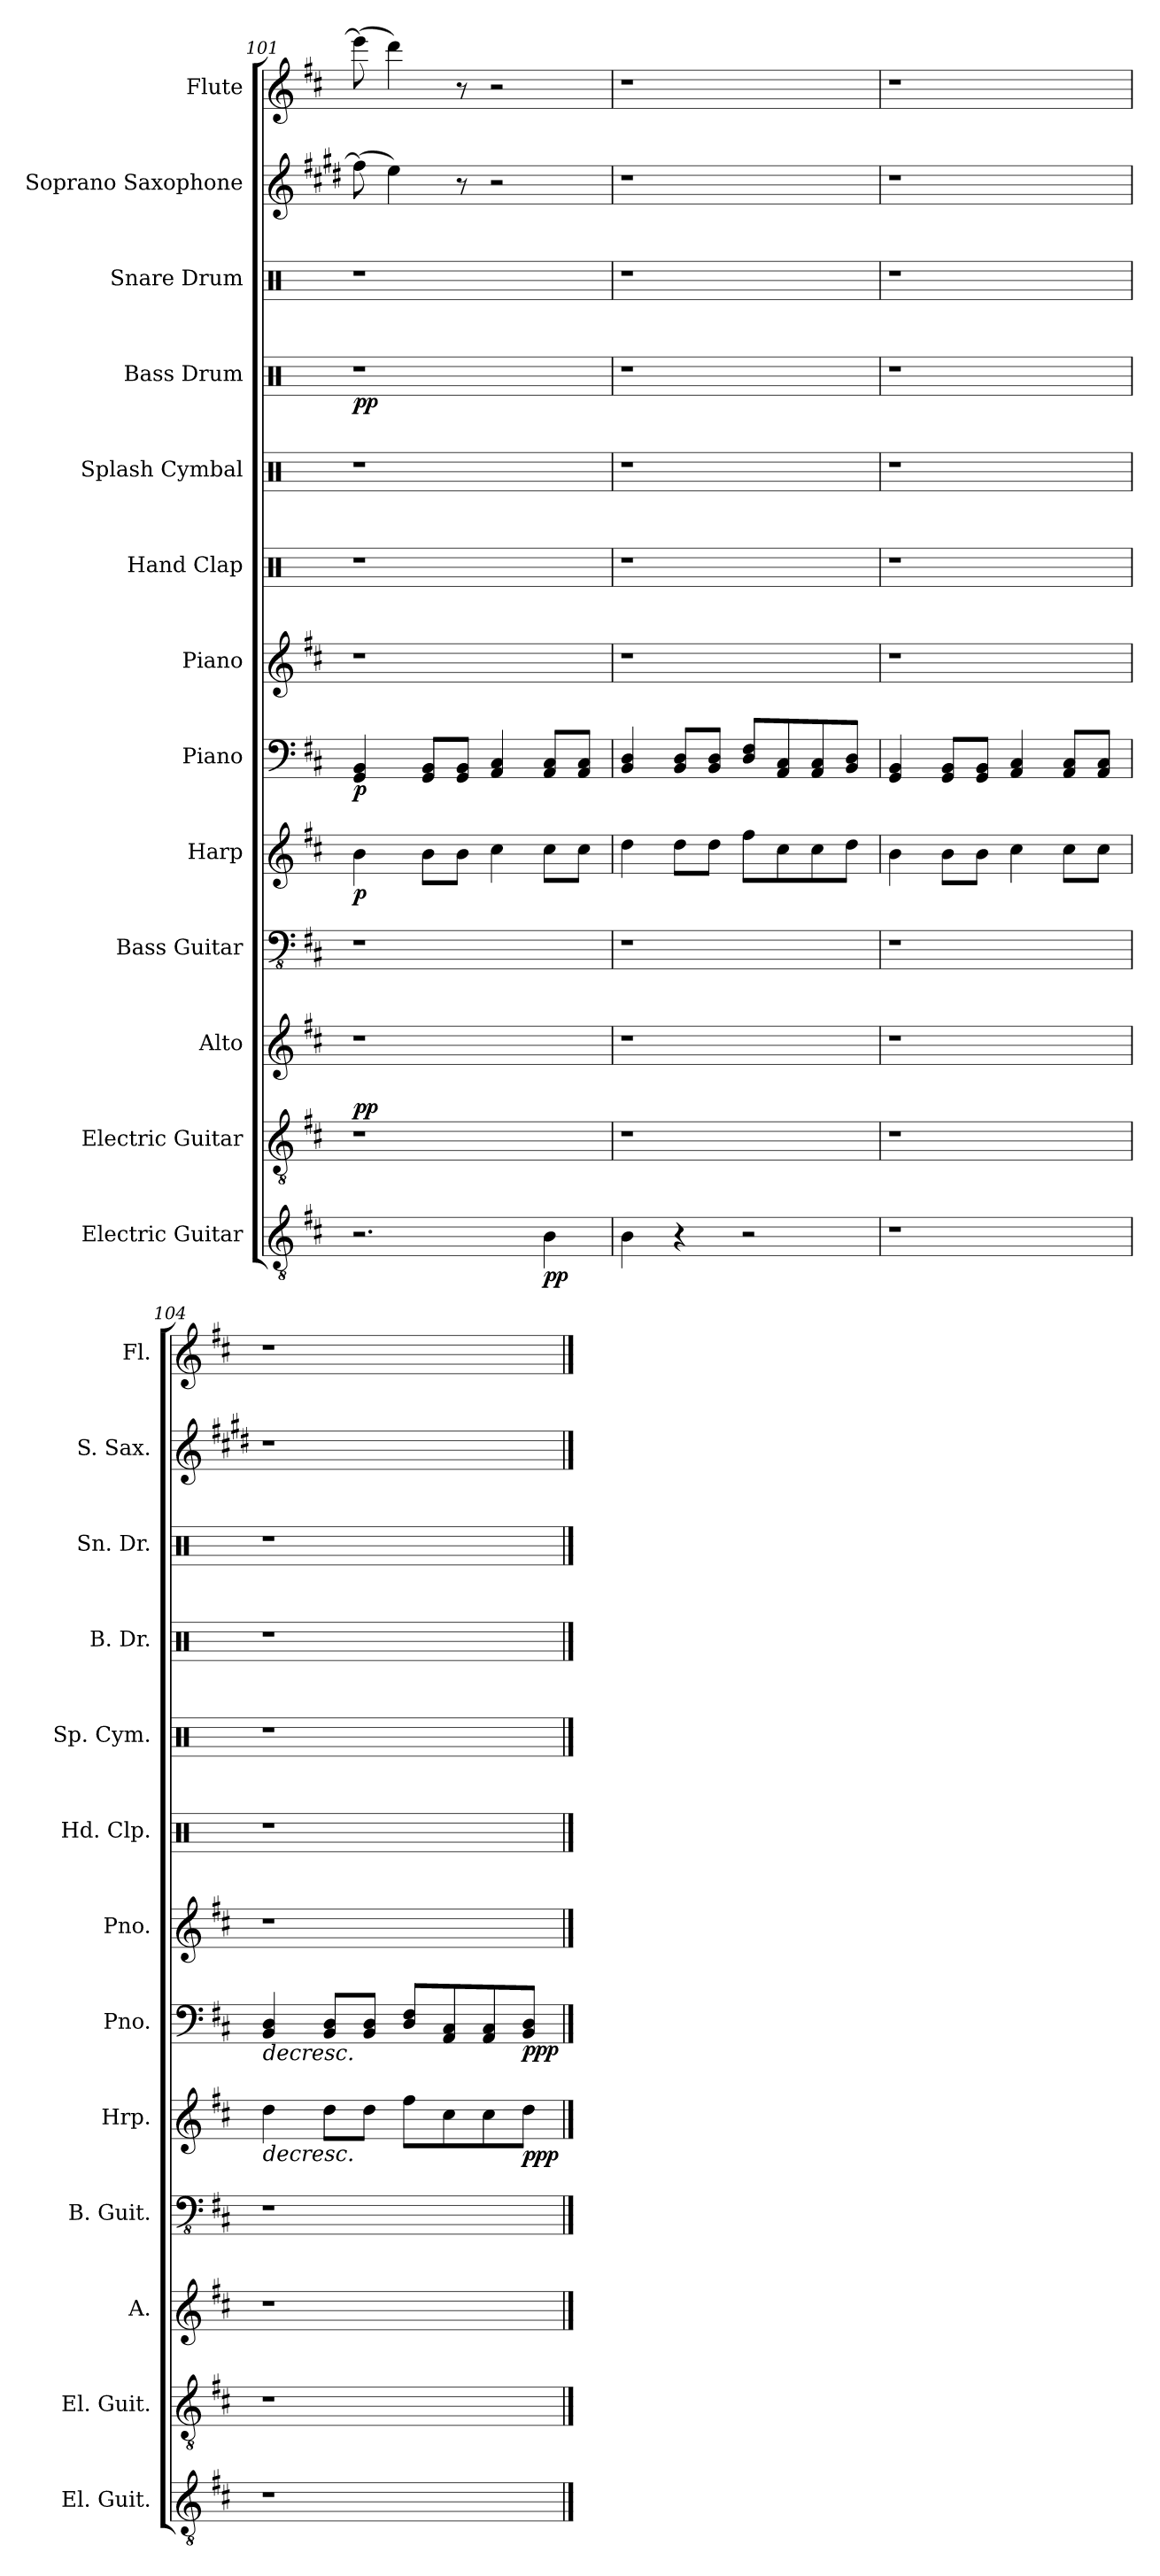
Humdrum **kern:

**kern	**dynam	**kern	**dynam	**kern	**kern	**kern	**dynam	**kern	**dynam	**kern	**kern	**kern	**kern	**dynam	**kern	**kern	**kern
*part13	*part13	*part12	*part12	*part11	*part10	*part9	*part9	*part8	*part8	*part7	*part6	*part5	*part4	*part4	*part3	*part2	*part1
*staff13	*staff13	*staff12	*staff12	*staff11	*staff10	*staff9	*staff9	*staff8	*staff8	*staff7	*staff6	*staff5	*staff4	*staff4	*staff3	*staff2	*staff1
*I"Electric Guitar	*	*I"Electric Guitar	*	*I"Alto	*I"Bass Guitar	*I"Harp	*	*I"Piano	*	*I"Piano	*I"Hand Clap	*I"Splash Cymbal	*I"Bass Drum	*	*I"Snare Drum	*I"Soprano Saxophone	*I"Flute
*I'El. Guit.	*	*I'El. Guit.	*	*I'A.	*I'B. Guit.	*I'Hrp.	*	*I'Pno.	*	*I'Pno.	*I'Hd. Clp.	*I'Sp. Cym.	*I'B. Dr.	*	*I'Sn. Dr.	*I'S. Sax.	*I'Fl.
*clefGv2	*	*clefGv2	*	*clefG2	*clefFv4	*clefG2	*	*clefF4	*	*clefG2	*clefX	*clefX	*clefX	*	*clefX	*clefG2	*clefG2
*	*	*	*	*	*	*	*	*	*	*	*	*	*	*	*	*ITrd1c2	*
*k[f#c#]	*	*k[f#c#]	*	*k[f#c#]	*k[f#c#]	*k[f#c#]	*	*k[f#c#]	*	*k[f#c#]	*k[]	*k[]	*k[]	*	*k[]	*k[f#c#]	*k[f#c#]
=101	=101	=101	=101	=101	=101	=101	=101	=101	=101	=101	=101	=101	=101	=101	=101	=101	=101
!	!	!	!LO:DY:a	!	!	!	!LO:DY:b	!	!LO:DY:b	!	!	!	!	!LO:DY:b	!	!	!
2.r	.	1r	pp	1r	1r	4b\	p	4GG/ 4BB/	p	1r	1r	1r	1r	pp	1r	(8ee\]	(8eee\]
.	.	.	.	.	.	.	.	.	.	.	.	.	.	.	.	4dd\)	4ddd\)
.	.	.	.	.	.	8b\L	.	8GG/ 8BB/L	.	.	.	.	.	.	.	.	.
.	.	.	.	.	.	8b\J	.	8GG/ 8BB/J	.	.	.	.	.	.	.	8r	8r
.	.	.	.	.	.	4cc#\	.	4AA/ 4C#/	.	.	.	.	.	.	.	2r	2r
!	!LO:DY:b	!	!	!	!	!	!	!	!	!	!	!	!	!	!	!	!
4B\	pp	.	.	.	.	8cc#\L	.	8AA/ 8C#/L	.	.	.	.	.	.	.	.	.
.	.	.	.	.	.	8cc#\J	.	8AA/ 8C#/J	.	.	.	.	.	.	.	.	.
=102	=102	=102	=102	=102	=102	=102	=102	=102	=102	=102	=102	=102	=102	=102	=102	=102	=102
4B\	.	1r	.	1r	1r	4dd\	.	4BB/ 4D/	.	1r	1r	1r	1r	.	1r	1r	1r
4r	.	.	.	.	.	8dd\L	.	8BB/ 8D/L	.	.	.	.	.	.	.	.	.
.	.	.	.	.	.	8dd\J	.	8BB/ 8D/J	.	.	.	.	.	.	.	.	.
2r	.	.	.	.	.	8ff#\L	.	8D/ 8F#/L	.	.	.	.	.	.	.	.	.
.	.	.	.	.	.	8cc#\	.	8AA/ 8C#/	.	.	.	.	.	.	.	.	.
.	.	.	.	.	.	8cc#\	.	8AA/ 8C#/	.	.	.	.	.	.	.	.	.
.	.	.	.	.	.	8dd\J	.	8BB/ 8D/J	.	.	.	.	.	.	.	.	.
=103	=103	=103	=103	=103	=103	=103	=103	=103	=103	=103	=103	=103	=103	=103	=103	=103	=103
1r	.	1r	.	1r	1r	4b\	.	4GG/ 4BB/	.	1r	1r	1r	1r	.	1r	1r	1r
.	.	.	.	.	.	8b\L	.	8GG/ 8BB/L	.	.	.	.	.	.	.	.	.
.	.	.	.	.	.	8b\J	.	8GG/ 8BB/J	.	.	.	.	.	.	.	.	.
.	.	.	.	.	.	4cc#\	.	4AA/ 4C#/	.	.	.	.	.	.	.	.	.
.	.	.	.	.	.	8cc#\L	.	8AA/ 8C#/L	.	.	.	.	.	.	.	.	.
.	.	.	.	.	.	8cc#\J	.	8AA/ 8C#/J	.	.	.	.	.	.	.	.	.
=104	=104	=104	=104	=104	=104	=104	=104	=104	=104	=104	=104	=104	=104	=104	=104	=104	=104
!	!	!	!	!	!	!	!LO:HP:b	!	!LO:HP:b	!	!	!	!	!	!	!	!
1r	.	1r	.	1r	1r	4dd\	>	4BB/ 4D/	>	1r	1r	1r	1r	.	1r	1r	1r
.	.	.	.	.	.	8dd\L	.	8BB/ 8D/L	.	.	.	.	.	.	.	.	.
.	.	.	.	.	.	8dd\J	.	8BB/ 8D/J	.	.	.	.	.	.	.	.	.
.	.	.	.	.	.	8ff#\L	.	8D/ 8F#/L	.	.	.	.	.	.	.	.	.
.	.	.	.	.	.	8cc#\	.	8AA/ 8C#/	.	.	.	.	.	.	.	.	.
.	.	.	.	.	.	8cc#\	.	8AA/ 8C#/	.	.	.	.	.	.	.	.	.
!	!	!	!	!	!	!	!LO:DY:b	!	!LO:DY:b	!	!	!	!	!	!	!	!
.	.	.	.	.	.	8dd\J	ppp	8BB/ 8D/J	ppp	.	.	.	.	.	.	.	.
.	.	.	.	.	.	.	]	.	]	.	.	.	.	.	.	.	.
==	==	==	==	==	==	==	==	==	==	==	==	==	==	==	==	==	==
*-	*-	*-	*-	*-	*-	*-	*-	*-	*-	*-	*-	*-	*-	*-	*-	*-	*-
